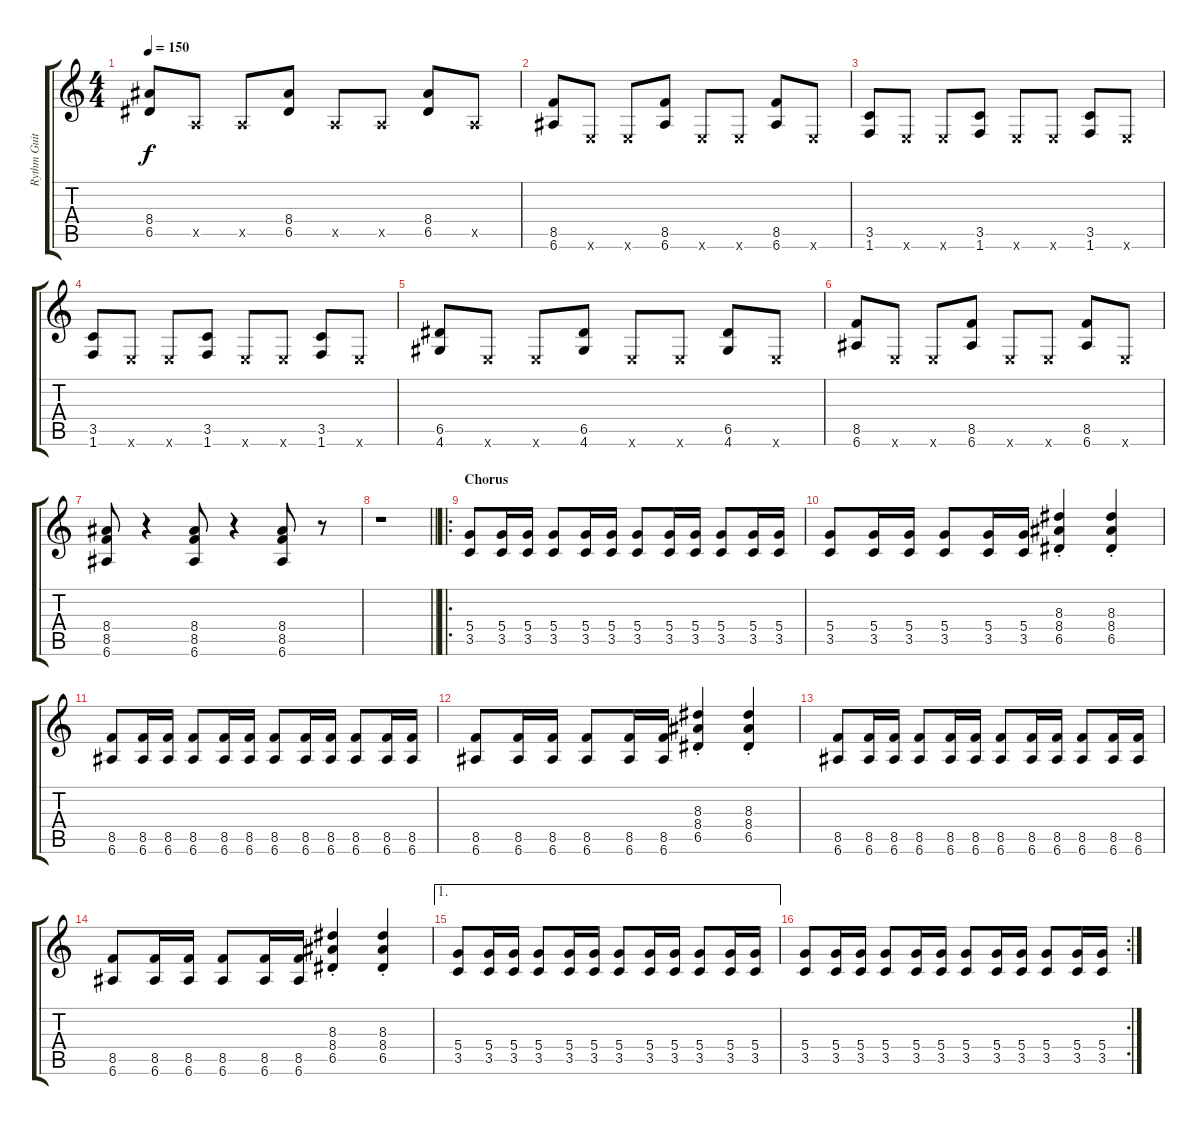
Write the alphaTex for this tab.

\track ("Rythm Guitar" "Rythm Guit") {instrument distortionguitar}
\staff {score tabs}
\tuning (E4 B3 G3 D3 A2 E2) {hide}
\ts (4 4)
\tempo 150
\clef g2
\ks c
(8.4 6.5).8{dy f} 0.5{x}.8 0.5{x}.8 (8.4 6.5).8 0.5{x}.8 0.5{x}.8 (8.4 6.5).8 0.5{x}.8 |
(8.5 6.6).8 0.6{x}.8 0.6{x}.8 (8.5 6.6).8 0.6{x}.8 0.6{x}.8 (8.5 6.6).8 0.6{x}.8 |
(3.5 1.6).8 0.6{x}.8 0.6{x}.8 (3.5 1.6).8 0.6{x}.8 0.6{x}.8 (3.5 1.6).8 0.6{x}.8 |
(3.5 1.6).8 0.6{x}.8 0.6{x}.8 (3.5 1.6).8 0.6{x}.8 0.6{x}.8 (3.5 1.6).8 0.6{x}.8 |
(6.5 4.6).8 0.6{x}.8 0.6{x}.8 (6.5 4.6).8 0.6{x}.8 0.6{x}.8 (6.5 4.6).8 0.6{x}.8 |
(8.5 6.6).8 0.6{x}.8 0.6{x}.8 (8.5 6.6).8 0.6{x}.8 0.6{x}.8 (8.5 6.6).8 0.6{x}.8 |
(8.4 8.5 6.6).8 r.4 (8.4 8.5 6.6).8 r.4 (8.4 8.5 6.6).8 r.8 |
\barLineRight lightlight
r.1 |
\ro
\section ("" "Chorus")
(5.4 3.5).8 (5.4 3.5).16 (5.4 3.5).16 (5.4 3.5).8 (5.4 3.5).16 (5.4 3.5).16 (5.4 3.5).8 (5.4 3.5).16 (5.4 3.5).16 (5.4 3.5).8 (5.4 3.5).16 (5.4 3.5).16 |
(5.4 3.5).8 (5.4 3.5).16 (5.4 3.5).16 (5.4 3.5).8 (5.4 3.5).16 (5.4 3.5).16 (8.3{st} 8.4{st} 6.5{st}).4 (8.3{st} 8.4{st} 6.5{st}).4 |
(8.5 6.6).8 (8.5 6.6).16 (8.5 6.6).16 (8.5 6.6).8 (8.5 6.6).16 (8.5 6.6).16 (8.5 6.6).8 (8.5 6.6).16 (8.5 6.6).16 (8.5 6.6).8 (8.5 6.6).16 (8.5 6.6).16 |
(8.5 6.6).8 (8.5 6.6).16 (8.5 6.6).16 (8.5 6.6).8 (8.5 6.6).16 (8.5 6.6).16 (8.3{st} 8.4{st} 6.5{st}).4 (8.3{st} 8.4{st} 6.5{st}).4 |
(8.5 6.6).8 (8.5 6.6).16 (8.5 6.6).16 (8.5 6.6).8 (8.5 6.6).16 (8.5 6.6).16 (8.5 6.6).8 (8.5 6.6).16 (8.5 6.6).16 (8.5 6.6).8 (8.5 6.6).16 (8.5 6.6).16 |
(8.5 6.6).8 (8.5 6.6).16 (8.5 6.6).16 (8.5 6.6).8 (8.5 6.6).16 (8.5 6.6).16 (8.3{st} 8.4{st} 6.5{st}).4 (8.3{st} 8.4{st} 6.5{st}).4 |
\ae 1
(5.4 3.5).8 (5.4 3.5).16 (5.4 3.5).16 (5.4 3.5).8 (5.4 3.5).16 (5.4 3.5).16 (5.4 3.5).8 (5.4 3.5).16 (5.4 3.5).16 (5.4 3.5).8 (5.4 3.5).16 (5.4 3.5).16 |
\rc 2
(5.4 3.5).8 (5.4 3.5).16 (5.4 3.5).16 (5.4 3.5).8 (5.4 3.5).16 (5.4 3.5).16 (5.4 3.5).8 (5.4 3.5).16 (5.4 3.5).16 (5.4 3.5).8 (5.4 3.5).16 (5.4 3.5).16
